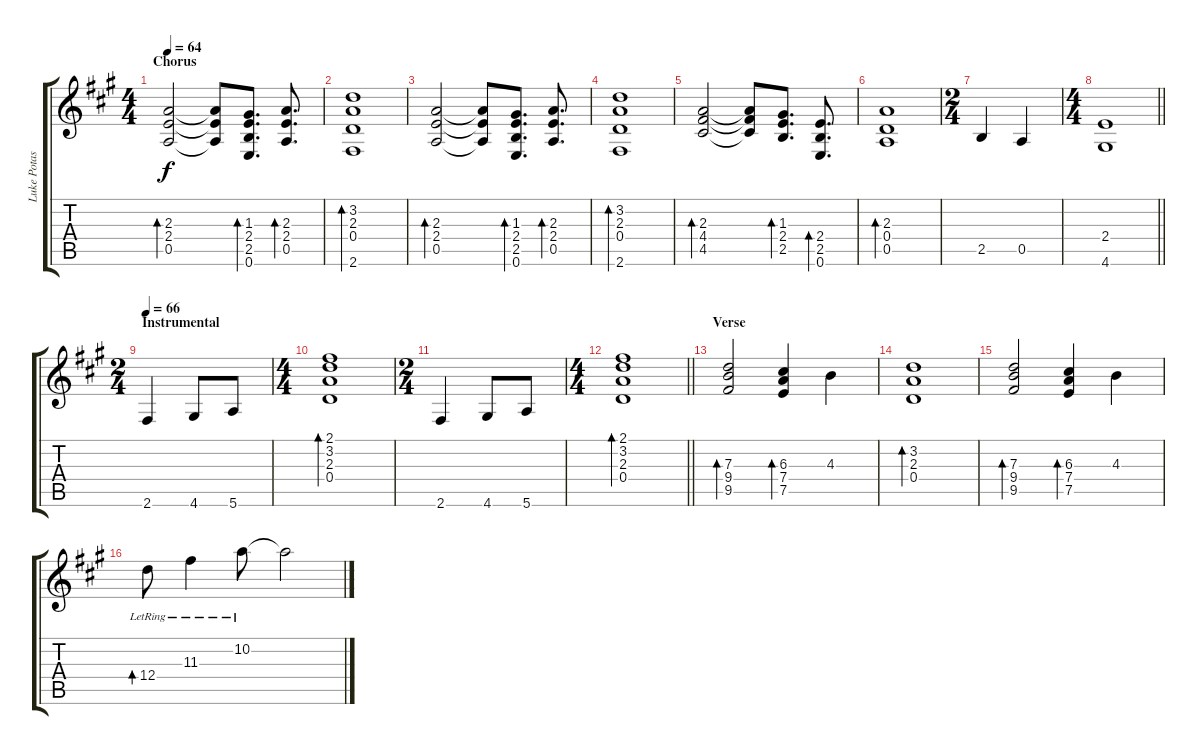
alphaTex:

\track ("Luke Potashnick Lead" "Luke Potas") {instrument electricguitarjazz}
\staff {score tabs}
\tuning (E4 B3 G3 D3 A2 E2) {hide}
\ts (4 4)
\section ("" "Chorus")
\tempo 64
\clef g2
\ks f#minor
(2.3 2.4 0.5).2{bd 120 dy f} (2.3{t} 2.4{t} 0.5{t}).8 (1.3 2.4 2.5 0.6).8{d bd 30} (2.3 2.4 0.5).8{d bd 30} |
(3.2 2.3 0.4 2.6).1{bd 120} |
(2.3 2.4 0.5).2{bd 120} (2.3{t} 2.4{t} 0.5{t}).8 (1.3 2.4 2.5 0.6).8{d bd 30} (2.3 2.4 0.5).8{d bd 30} |
(3.2 2.3 0.4 2.6).1{bd 120} |
(2.3 4.4 4.5).2{bd 120} (2.3{t} 4.4{t} 4.5{t}).8 (1.3 2.4 2.5).8{d bd 30} (2.4 2.5 0.6).8{d bd 30} |
(2.3 0.4 0.5).1{bd 120} |
\ts (2 4)
2.5.4 0.5.4 |
\ts (4 4)
\barLineRight lightlight
(2.4 4.6).1 |
\ts (2 4)
\section ("" "Instrumental")
\tempo 66
2.6.4 4.6.8 5.6.8 |
\ts (4 4)
(2.1 3.2 2.3 0.4).1{bd 30} |
\ts (2 4)
2.6.4 4.6.8 5.6.8 |
\ts (4 4)
\barLineRight lightlight
(2.1 3.2 2.3 0.4).1{bd 120} |
\section ("" "Verse")
(7.3 9.4 9.5).2{bd 30} (6.3 7.4 7.5).4{bd 30} 4.3.4 |
(3.2 2.3 0.4).1{bd 30} |
(7.3 9.4 9.5).2{bd 30} (6.3 7.4 7.5).4{bd 30} 4.3.4 |
12.4{lr}.8{bd 30} 11.3{lr}.4 10.2{lr}.8 10.2{t}.2
